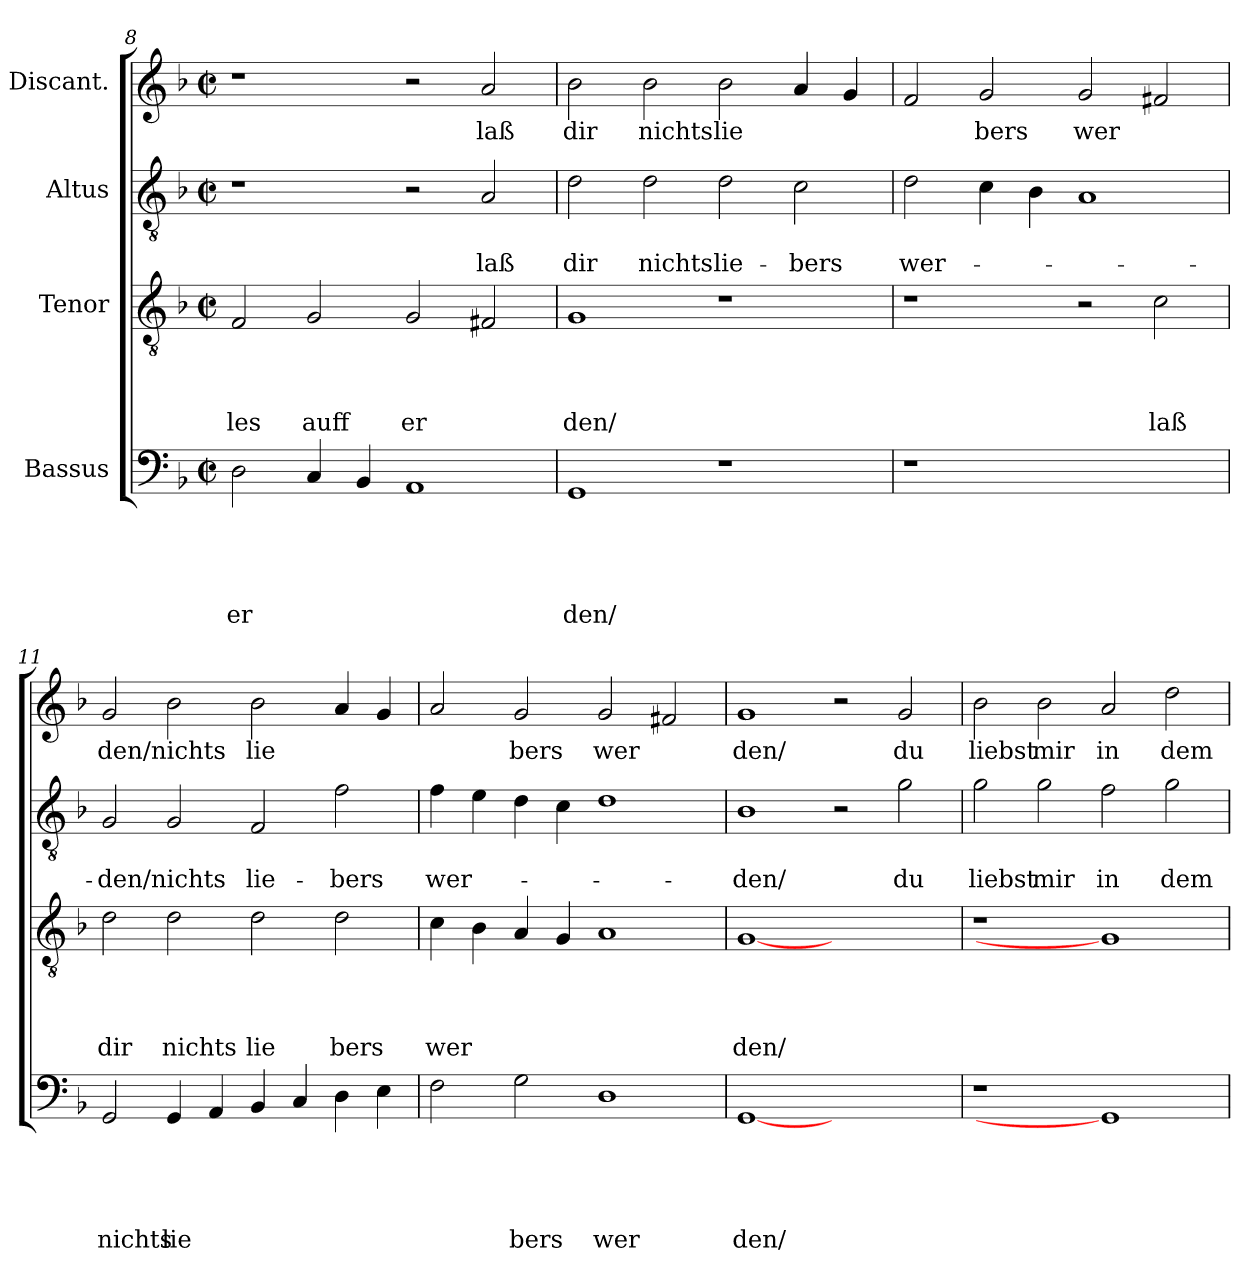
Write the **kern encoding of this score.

**kern	**text	**text	**text	**text	**text	**kern	**text	**text	**text	**text	**kern	**text	**text	**kern	**text
*part4	*part4	*part4	*part4	*part4	*part4	*part3	*part3	*part3	*part3	*part3	*part2	*part2	*part2	*part1	*part1
*staff4	*staff4	*staff4	*staff4	*staff4	*staff4	*staff3	*staff3	*staff3	*staff3	*staff3	*staff2	*staff2	*staff2	*staff1	*staff1
*I"Bassus	*	*	*	*	*	*I"Tenor	*	*	*	*	*I"Altus	*	*	*I"Discant.	*
*clefF4	*	*	*	*	*	*clefGv2	*	*	*	*	*clefGv2	*	*	*clefG2	*
*k[b-]	*	*	*	*	*	*k[b-]	*	*	*	*	*k[b-]	*	*	*k[b-]	*
*F:	*	*	*	*	*	*F:	*	*	*	*	*F:	*	*	*F:	*
*M2/2	*	*	*	*	*	*M2/2	*	*	*	*	*M2/2	*	*	*M2/2	*
*met(c|)	*	*	*	*	*	*met(c|)	*	*	*	*	*met(c|)	*	*	*met(c|)	*
=8	=8	=8	=8	=8	=8	=8	=8	=8	=8	=8	=8	=8	=8	=8	=8
!	!	!	!	!	!LO:LY:b	!	!	!	!	!LO:LY:b	!	!	!	!	!
2D\	.	.	.	.	er	2F/	.	.	.	les	1r	.	.	1r	.
!	!	!	!	!	!	!	!	!	!	!LO:LY:b	!	!	!	!	!
4C/	.	.	.	.	.	2G/	.	.	.	auff	.	.	.	.	.
4BB-/	.	.	.	.	.	.	.	.	.	.	.	.	.	.	.
!	!	!	!	!	!	!	!	!	!	!LO:LY:b	!	!	!	!	!
1AA	.	.	.	.	.	2G/	.	.	.	er	2r	.	.	2r	.
!	!	!	!	!	!	!	!	!	!	!	!	!	!LO:LY:b	!	!LO:LY:b
.	.	.	.	.	.	2F#/	.	.	.	.	2A/	.	laß	2a/	laß
!!LO:LB:g=z
=9	=9	=9	=9	=9	=9	=9	=9	=9	=9	=9	=9	=9	=9	=9	=9
!	!	!	!	!	!LO:LY:b	!	!	!	!	!LO:LY:b	!	!	!LO:LY:b	!	!LO:LY:b
1GG	.	.	.	.	den/	1G	.	.	.	den/	2d\	.	dir	2b-\	dir
!	!	!	!	!	!	!	!	!	!	!	!	!	!LO:LY:b	!	!LO:LY:b
.	.	.	.	.	.	.	.	.	.	.	2d\	.	nichts	2b-\	nichts
!	!	!	!	!	!	!	!	!	!	!	!	!	!LO:LY:b	!	!LO:LY:b
1r	.	.	.	.	.	1r	.	.	.	.	2d\	.	lie-	2b-\	lie
!	!	!	!	!	!	!	!	!	!	!	!	!	!LO:LY:b	!	!
.	.	.	.	.	.	.	.	.	.	.	2c\	.	-bers	4a/	.
.	.	.	.	.	.	.	.	.	.	.	.	.	.	4g/	.
=10	=10	=10	=10	=10	=10	=10	=10	=10	=10	=10	=10	=10	=10	=10	=10
!	!	!	!	!	!	!	!	!	!	!	!	!	!LO:LY:b	!	!
1r	.	.	.	.	.	1r	.	.	.	.	2d\	.	wer-	2f/	.
!	!	!	!	!	!	!	!	!	!	!	!	!	!	!	!LO:LY:b
.	.	.	.	.	.	.	.	.	.	.	4c\	.	.	2g/	bers
.	.	.	.	.	.	.	.	.	.	.	4B-\	.	.	.	.
!	!	!	!	!	!	!	!	!	!	!	!	!	!	!	!LO:LY:b
1ryy	.	.	.	.	.	2r	.	.	.	.	1A	.	.	2g/	wer
!	!	!	!	!	!	!	!	!	!	!LO:LY:b	!	!	!	!	!
.	.	.	.	.	.	2c\	.	.	.	laß	.	.	.	2f#/	.
=11	=11	=11	=11	=11	=11	=11	=11	=11	=11	=11	=11	=11	=11	=11	=11
!	!	!	!	!	!LO:LY:b	!	!	!	!	!LO:LY:b	!	!	!LO:LY:b	!	!LO:LY:b
2GG/	.	.	.	.	nichts	2d\	.	.	.	dir	2G/	.	-den/nichts	2g/	den/nichts
!	!	!	!	!	!LO:LY:b	!	!	!	!	!LO:LY:b	!	!	!	!	!
4GG/	.	.	.	.	lie	2d\	.	.	.	nichts	2G/	.	.	2b-\	.
4AA/	.	.	.	.	.	.	.	.	.	.	.	.	.	.	.
!	!	!	!	!	!	!	!	!	!	!LO:LY:b	!	!	!LO:LY:b	!	!LO:LY:b
4BB-/	.	.	.	.	.	2d\	.	.	.	lie	2F/	.	lie-	2b-\	lie
4C/	.	.	.	.	.	.	.	.	.	.	.	.	.	.	.
!	!	!	!	!	!	!	!	!	!	!LO:LY:b	!	!	!LO:LY:b	!	!
4D\	.	.	.	.	.	2d\	.	.	.	bers	2f\	.	-bers	4a/	.
4E\	.	.	.	.	.	.	.	.	.	.	.	.	.	4g/	.
=12	=12	=12	=12	=12	=12	=12	=12	=12	=12	=12	=12	=12	=12	=12	=12
!	!	!	!	!	!	!	!	!	!	!LO:LY:b	!	!	!LO:LY:b	!	!
2F\	.	.	.	.	.	4c\	.	.	.	wer	4f\	.	wer-	2a/	.
.	.	.	.	.	.	4B-\	.	.	.	.	4e\	.	.	.	.
!	!	!	!	!	!LO:LY:b	!	!	!	!	!	!	!	!	!	!LO:LY:b
2G\	.	.	.	.	bers	4A/	.	.	.	.	4d\	.	.	2g/	bers
.	.	.	.	.	.	4G/	.	.	.	.	4c\	.	.	.	.
!	!	!	!	!	!LO:LY:b	!	!	!	!	!	!	!	!	!	!LO:LY:b
1D	.	.	.	.	wer	1A	.	.	.	.	1d	.	.	2g/	wer
.	.	.	.	.	.	.	.	.	.	.	.	.	.	2f#/	.
=13	=13	=13	=13	=13	=13	=13	=13	=13	=13	=13	=13	=13	=13	=13	=13
!	!	!	!	!	!LO:LY:b	!	!	!	!	!LO:LY:b	!	!	!LO:LY:b	!	!LO:LY:b
[1GG	.	.	.	.	den/	[1G	.	.	.	den/	1B-	.	-den/	1g	den/
1ryy	.	.	.	.	.	1ryy	.	.	.	.	2r	.	.	2r	.
!	!	!	!	!	!	!	!	!	!	!	!	!	!LO:LY:b	!	!LO:LY:b
.	.	.	.	.	.	.	.	.	.	.	2g\	.	du	2g/	du
!!LO:PB:g=z
=14	=14	=14	=14	=14	=14	=14	=14	=14	=14	=14	=14	=14	=14	=14	=14
!	!	!	!	!	!	!	!	!	!	!	!	!	!LO:LY:b	!	!LO:LY:b
1r	.	.	.	.	.	1r	.	.	.	.	2g\	.	liebst	2b-\	liebst
!	!	!	!	!	!	!	!	!	!	!	!	!	!LO:LY:b	!	!LO:LY:b
.	.	.	.	.	.	.	.	.	.	.	2g\	.	mir	2b-\	mir
!	!	!	!	!	!	!	!	!	!	!	!	!	!LO:LY:b	!	!LO:LY:b
1GG]	.	.	.	.	.	1G]	.	.	.	.	2f\	.	in	2a/	in
!	!	!	!	!	!	!	!	!	!	!	!	!	!LO:LY:b	!	!LO:LY:b
.	.	.	.	.	.	.	.	.	.	.	2g\	.	dem	2dd\	dem
=	=	=	=	=	=	=	=	=	=	=	=	=	=	=	=
*-	*-	*-	*-	*-	*-	*-	*-	*-	*-	*-	*-	*-	*-	*-	*-
